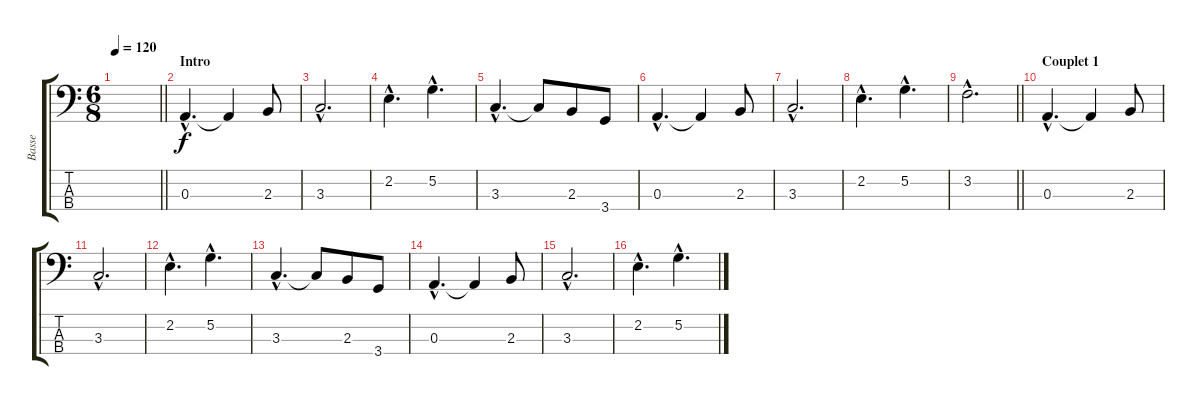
\track ("Basse" "Basse") {instrument electricbassfinger}
\staff {score tabs}
\tuning (G2 D2 A1 E1) {hide}
\ts (6 8)
\tempo 120
\clef f4
\barLineRight lightlight
\ks c
|
\section ("" "Intro")
0.3{hac}.4{d} 0.3{t}.4 2.3.8 |
3.3{hac}.2{d} |
2.2{hac}.4{d} 5.2{hac}.4{d} |
3.3{hac}.4{d} 3.3{t}.8 2.3.8 3.4.8 |
0.3{hac}.4{d} 0.3{t}.4 2.3.8 |
3.3{hac}.2{d} |
2.2{hac}.4{d} 5.2{hac}.4{d} |
\barLineRight lightlight
3.2{hac}.2{d} |
\section ("" "Couplet 1")
0.3{hac}.4{d} 0.3{t}.4 2.3.8 |
3.3{hac}.2{d} |
2.2{hac}.4{d} 5.2{hac}.4{d} |
3.3{hac}.4{d} 3.3{t}.8 2.3.8 3.4.8 |
0.3{hac}.4{d} 0.3{t}.4 2.3.8 |
3.3{hac}.2{d} |
2.2{hac}.4{d} 5.2{hac}.4{d}
